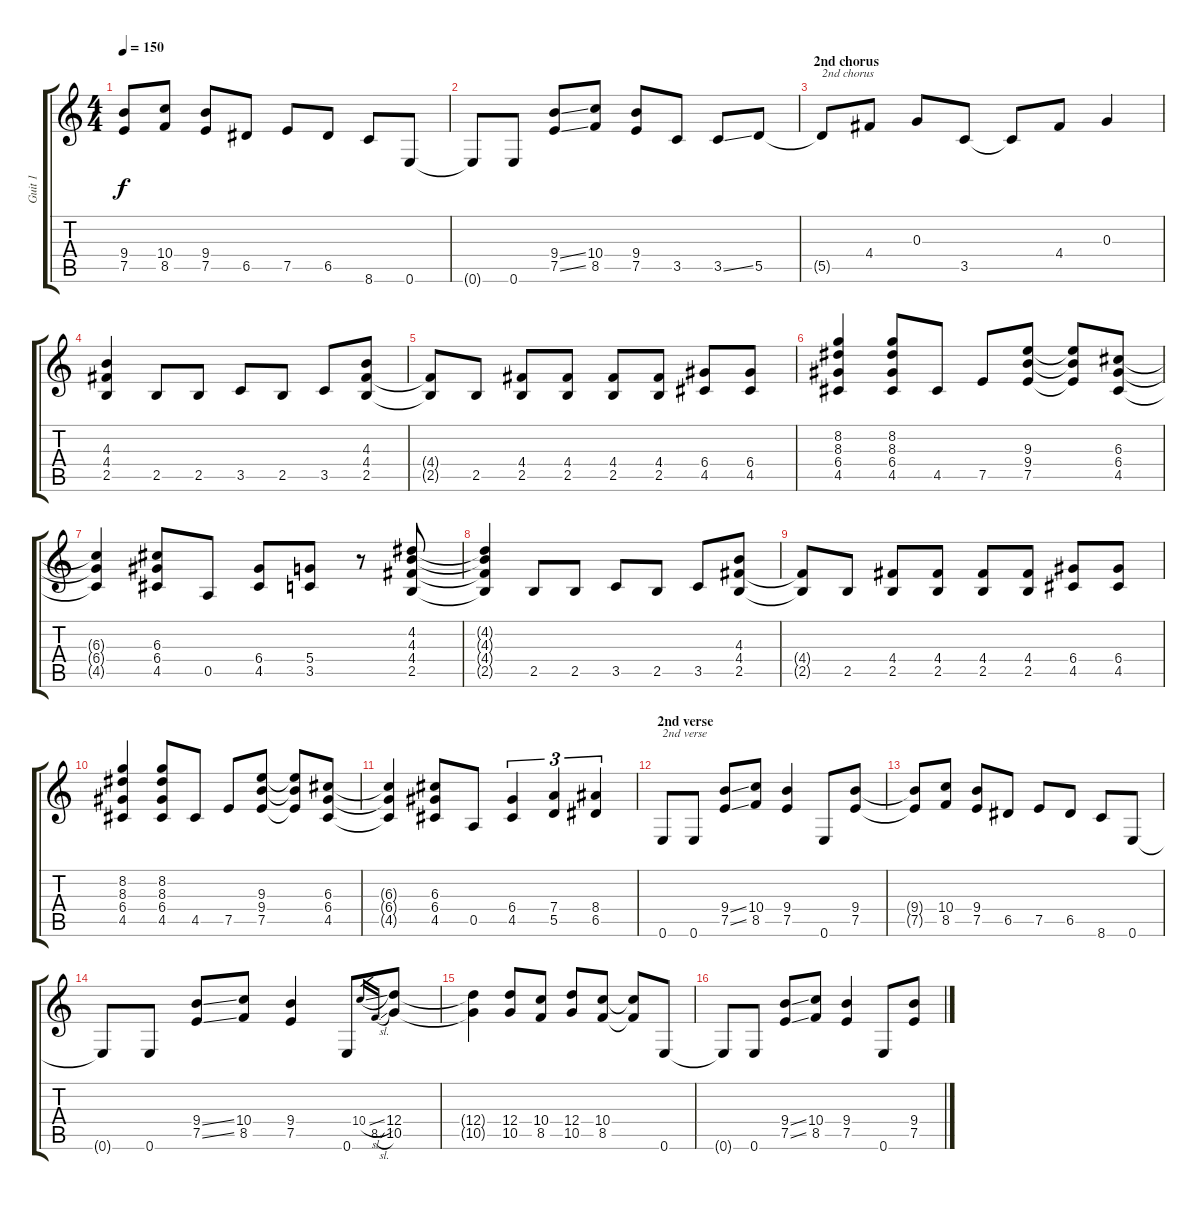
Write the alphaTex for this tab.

\track ("Guit 1" "Guit 1") {instrument distortionguitar}
\staff {score tabs}
\tuning (E4 B3 G3 D3 A2 E2) {hide}
\ts (4 4)
\tempo 150
\clef g2
\ks c
(9.4{t} 7.5{t}).8{dy f} (10.4 8.5).8 (9.4 7.5).8 6.5.8 7.5.8 6.5.8 8.6.8 0.6.8 |
0.6{t}.8 0.6.8 (9.4{ss} 7.5{ss}).8 (10.4 8.5).8 (9.4 7.5).8 3.5.8 3.5{ss}.8 5.5.8 |
\section ("" "2nd chorus")
5.5{t}.8{txt "2nd chorus"} 4.4.8 0.3.8 3.5.8 3.5{t}.8 4.4.8 0.3.4 |
(4.3 4.4 2.5).4 2.5.8 2.5.8 3.5.8 2.5.8 3.5.8 (4.3 4.4 2.5).8 |
(4.4{t} 2.5{t}).8 2.5.8 (4.4 2.5).8 (4.4 2.5).8 (4.4 2.5).8 (4.4 2.5).8 (6.4 4.5).8 (6.4 4.5).8 |
(8.2 8.3 6.4 4.5).4 (8.2 8.3 6.4 4.5).8 4.5.8 7.5.8 (9.3 9.4 7.5).8 (9.3{t} 9.4{t} 7.5{t}).8 (6.3 6.4 4.5).8 |
(6.3{t} 6.4{t} 4.5{t}).4 (6.3 6.4 4.5).8 0.5.8 (6.4 4.5).8 (5.4 3.5).8 r.8 (4.2 4.3 4.4 2.5).8 |
(4.2{t} 4.3{t} 4.4{t} 2.5{t}).4 2.5.8 2.5.8 3.5.8 2.5.8 3.5.8 (4.3 4.4 2.5).8 |
(4.4{t} 2.5{t}).8 2.5.8 (4.4 2.5).8 (4.4 2.5).8 (4.4 2.5).8 (4.4 2.5).8 (6.4 4.5).8 (6.4 4.5).8 |
(8.2 8.3 6.4 4.5).4 (8.2 8.3 6.4 4.5).8 4.5.8 7.5.8 (9.3 9.4 7.5).8 (9.3{t} 9.4{t} 7.5{t}).8 (6.3 6.4 4.5).8 |
(6.3{t} 6.4{t} 4.5{t}).4 (6.3 6.4 4.5).8 0.5.8 (6.4 4.5).4{tu (3 2)} (7.4 5.5).4{tu (3 2)} (8.4 6.5).4{tu (3 2)} |
\section ("" "2nd verse")
0.6.8{txt "2nd verse"} 0.6.8 (9.4{ss} 7.5{ss}).8 (10.4 8.5).8 (9.4 7.5).4 0.6.8 (9.4 7.5).8 |
(9.4{t} 7.5{t}).8 (10.4 8.5).8 (9.4 7.5).8 6.5.8 7.5.8 6.5.8 8.6.8 0.6.8 |
0.6{t}.8 0.6.8 (9.4{ss} 7.5{ss}).8 (10.4 8.5).8 (9.4 7.5).4 0.6.8 10.4{sl}.16{gr} 8.5{sl}.16{gr} (12.4 10.5).8 |
(12.4{t} 10.5{t}).4 (12.4 10.5).8 (10.4 8.5).8 (12.4 10.5).8 (10.4 8.5).8 (10.4{t} 8.5{t}).8 0.6.8 |
0.6{t}.8 0.6.8 (9.4{ss} 7.5{ss}).8 (10.4 8.5).8 (9.4 7.5).4 0.6.8 (9.4 7.5).8
